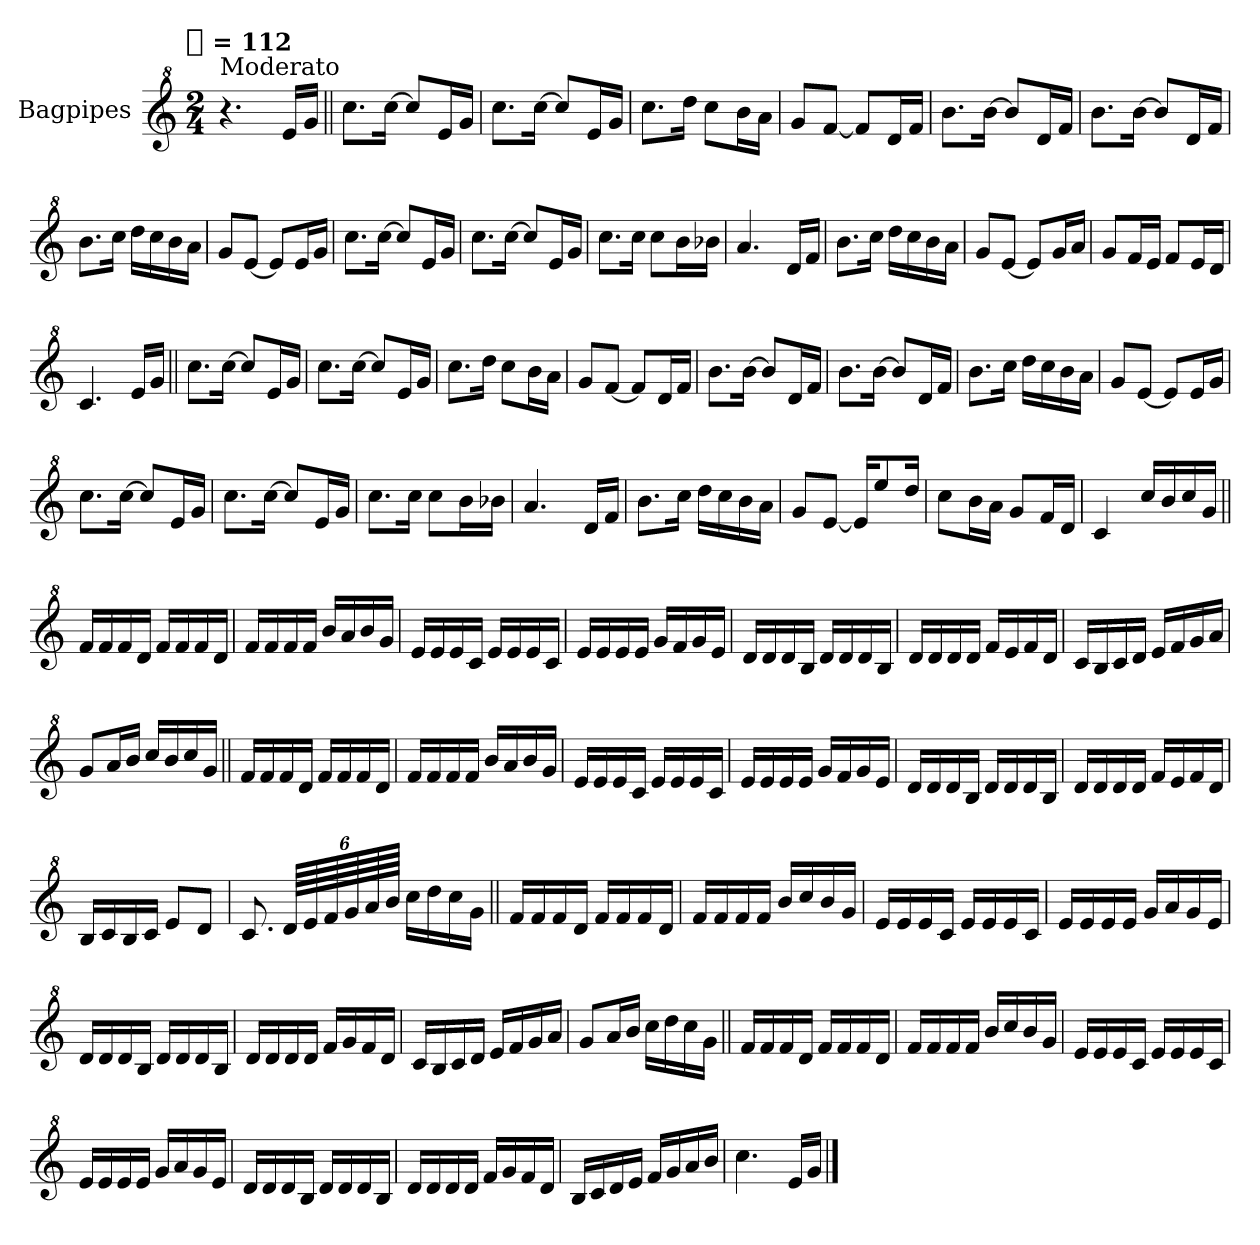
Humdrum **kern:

**kern
*part1
*staff1
*I"Bagpipes
*I'Bag
*clefG^2
*k[]
!!LO:TX:omd:t=[quarter] = 112
*M2/4
*MM112
=1
!LO:TX:a:t=Moderato
4.r
16eeLL
16ggJJ
=||
8.cccL
[16cccJk
8cccL]
16eeL
16ggJJ
=
8.cccL
[16cccJk
8cccL]
16eeL
16ggJJ
=
8.cccL
16dddJk
8cccL
16bbL
16aaJJ
=
8ggL
[8ffJ
8ffL]
16ddL
16ffJJ
=
8.bbL
[16bbJk
8bbL]
16ddL
16ffJJ
=
8.bbL
[16bbJk
8bbL]
16ddL
16ffJJ
=
8.bbL
16cccJk
16dddLL
16ccc
16bb
16aaJJ
=
8ggL
[8eeJ
8eeL]
16eeL
16ggJJ
=
8.cccL
[16cccJk
8cccL]
16eeL
16ggJJ
=
8.cccL
[16cccJk
8cccL]
16eeL
16ggJJ
=
8.cccL
16cccJk
8cccL
16bbL
16bb-XJJ
=
4.aa
16ddLL
16ffJJ
=
8.bbL
16cccJk
16dddLL
16ccc
16bb
16aaJJ
=
8ggL
[8eeJ
8eeL]
16ggL
16aaJJ
=
8ggL
16ffL
16eeJJ
8ffL
16eeL
16ddJJ
=
4.cc
16eeLL
16ggJJ
=||
8.cccL
[16cccJk
8cccL]
16eeL
16ggJJ
=
8.cccL
[16cccJk
8cccL]
16eeL
16ggJJ
=
8.cccL
16dddJk
8cccL
16bbL
16aaJJ
=
8ggL
[8ffJ
8ffL]
16ddL
16ffJJ
=
8.bbL
[16bbJk
8bbL]
16ddL
16ffJJ
=
8.bbL
[16bbJk
8bbL]
16ddL
16ffJJ
=
8.bbL
16cccJk
16dddLL
16ccc
16bb
16aaJJ
=
8ggL
[8eeJ
8eeL]
16eeL
16ggJJ
=
8.cccL
[16cccJk
8cccL]
16eeL
16ggJJ
=
8.cccL
[16cccJk
8cccL]
16eeL
16ggJJ
=
8.cccL
16cccJk
8cccL
16bbL
16bb-XJJ
=
4.aa
16ddLL
16ffJJ
=
8.bbL
16cccJk
16dddLL
16ccc
16bb
16aaJJ
=
8ggL
[8eeJ
16eeKL]
8eee
16dddJk
=
8cccL
16bbL
16aaJJ
8ggL
16ffL
16ddJJ
=
4cc
16cccLL
16bb
16ccc
16ggJJ
=||
16ffLL
16ff
16ff
16ddJJ
16ffLL
16ff
16ff
16ddJJ
=
16ffLL
16ff
16ff
16ffJJ
16bbLL
16aa
16bb
16ggJJ
=
16eeLL
16ee
16ee
16ccJJ
16eeLL
16ee
16ee
16ccJJ
=
16eeLL
16ee
16ee
16eeJJ
16ggLL
16ff
16gg
16eeJJ
=
16ddLL
16dd
16dd
16bJJ
16ddLL
16dd
16dd
16bJJ
=
16ddLL
16dd
16dd
16ddJJ
16ffLL
16ee
16ff
16ddJJ
=
16ccLL
16b
16cc
16ddJJ
16eeLL
16ff
16gg
16aaJJ
=
8ggL
16aaL
16bbJJ
16cccLL
16bb
16ccc
16ggJJ
=||
16ffLL
16ff
16ff
16ddJJ
16ffLL
16ff
16ff
16ddJJ
=
16ffLL
16ff
16ff
16ffJJ
16bbLL
16aa
16bb
16ggJJ
=
16eeLL
16ee
16ee
16ccJJ
16eeLL
16ee
16ee
16ccJJ
=
16eeLL
16ee
16ee
16eeJJ
16ggLL
16ff
16gg
16eeJJ
=
16ddLL
16dd
16dd
16bJJ
16ddLL
16dd
16dd
16bJJ
=
16ddLL
16dd
16dd
16ddJJ
16ffLL
16ee
16ff
16ddJJ
=
16bLL
16cc
16b
16ccJJ
8eeL
8ddJ
=
8.cc
96ddLLLL
96ee
96ff
96gg
96aa
96bbJJJJ
16cccLL
16ddd
16ccc
16ggJJ
=||
16ffLL
16ff
16ff
16ddJJ
16ffLL
16ff
16ff
16ddJJ
=
16ffLL
16ff
16ff
16ffJJ
16bbLL
16ccc
16bb
16ggJJ
=
16eeLL
16ee
16ee
16ccJJ
16eeLL
16ee
16ee
16ccJJ
=
16eeLL
16ee
16ee
16eeJJ
16ggLL
16aa
16gg
16eeJJ
=
16ddLL
16dd
16dd
16bJJ
16ddLL
16dd
16dd
16bJJ
=
16ddLL
16dd
16dd
16ddJJ
16ffLL
16gg
16ff
16ddJJ
=
16ccLL
16b
16cc
16ddJJ
16eeLL
16ff
16gg
16aaJJ
=
8ggL
16aaL
16bbJJ
16cccLL
16ddd
16ccc
16ggJJ
=||
16ffLL
16ff
16ff
16ddJJ
16ffLL
16ff
16ff
16ddJJ
=
16ffLL
16ff
16ff
16ffJJ
16bbLL
16ccc
16bb
16ggJJ
=
16eeLL
16ee
16ee
16ccJJ
16eeLL
16ee
16ee
16ccJJ
=
16eeLL
16ee
16ee
16eeJJ
16ggLL
16aa
16gg
16eeJJ
=
16ddLL
16dd
16dd
16bJJ
16ddLL
16dd
16dd
16bJJ
=
16ddLL
16dd
16dd
16ddJJ
16ffLL
16gg
16ff
16ddJJ
=
16bLL
16cc
16dd
16eeJJ
16ffLL
16gg
16aa
16bbJJ
=
4.ccc
16eeLL
16ggJJ
==
*-
